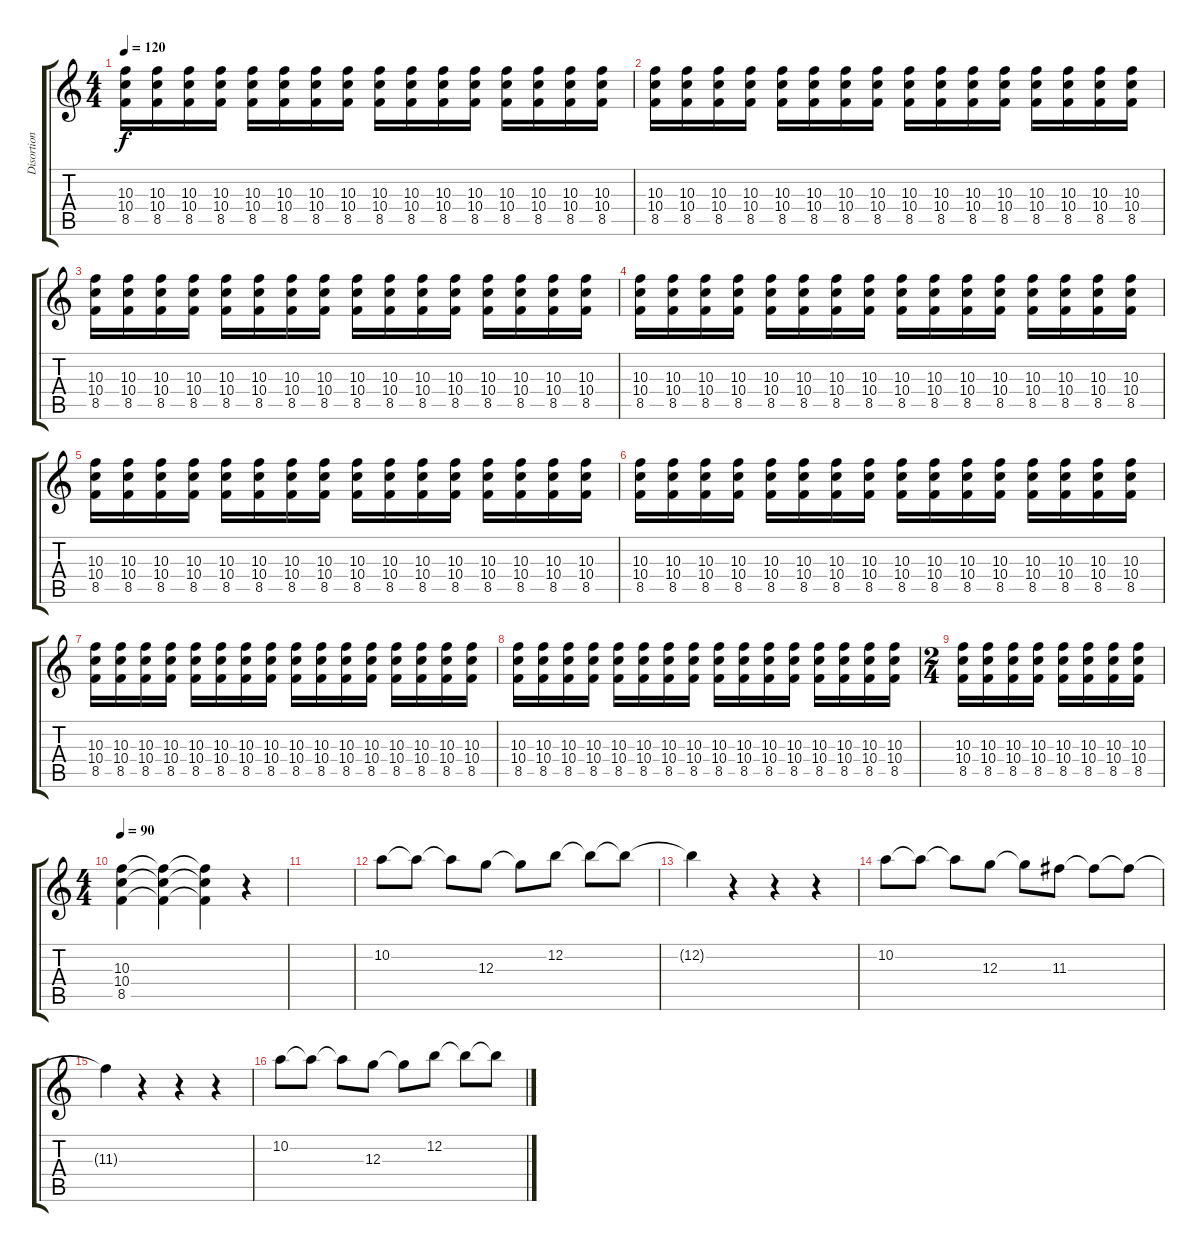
\track ("Disortion Left" "Disortion ") {instrument overdrivenguitar}
\staff {score tabs}
\tuning (E4 B3 G3 D3 A2 E2) {hide}
\ts (4 4)
\tempo 120
\clef g2
\ks c
(10.3 10.4 8.5).16{dy f} (10.3 10.4 8.5).16 (10.3 10.4 8.5).16 (10.3 10.4 8.5).16 (10.3 10.4 8.5).16 (10.3 10.4 8.5).16 (10.3 10.4 8.5).16 (10.3 10.4 8.5).16 (10.3 10.4 8.5).16 (10.3 10.4 8.5).16 (10.3 10.4 8.5).16 (10.3 10.4 8.5).16 (10.3 10.4 8.5).16 (10.3 10.4 8.5).16 (10.3 10.4 8.5).16 (10.3 10.4 8.5).16 |
(10.3 10.4 8.5).16 (10.3 10.4 8.5).16 (10.3 10.4 8.5).16 (10.3 10.4 8.5).16 (10.3 10.4 8.5).16 (10.3 10.4 8.5).16 (10.3 10.4 8.5).16 (10.3 10.4 8.5).16 (10.3 10.4 8.5).16 (10.3 10.4 8.5).16 (10.3 10.4 8.5).16 (10.3 10.4 8.5).16 (10.3 10.4 8.5).16 (10.3 10.4 8.5).16 (10.3 10.4 8.5).16 (10.3 10.4 8.5).16 |
(10.3 10.4 8.5).16 (10.3 10.4 8.5).16 (10.3 10.4 8.5).16 (10.3 10.4 8.5).16 (10.3 10.4 8.5).16 (10.3 10.4 8.5).16 (10.3 10.4 8.5).16 (10.3 10.4 8.5).16 (10.3 10.4 8.5).16 (10.3 10.4 8.5).16 (10.3 10.4 8.5).16 (10.3 10.4 8.5).16 (10.3 10.4 8.5).16 (10.3 10.4 8.5).16 (10.3 10.4 8.5).16 (10.3 10.4 8.5).16 |
(10.3 10.4 8.5).16 (10.3 10.4 8.5).16 (10.3 10.4 8.5).16 (10.3 10.4 8.5).16 (10.3 10.4 8.5).16 (10.3 10.4 8.5).16 (10.3 10.4 8.5).16 (10.3 10.4 8.5).16 (10.3 10.4 8.5).16 (10.3 10.4 8.5).16 (10.3 10.4 8.5).16 (10.3 10.4 8.5).16 (10.3 10.4 8.5).16 (10.3 10.4 8.5).16 (10.3 10.4 8.5).16 (10.3 10.4 8.5).16 |
(10.3 10.4 8.5).16 (10.3 10.4 8.5).16 (10.3 10.4 8.5).16 (10.3 10.4 8.5).16 (10.3 10.4 8.5).16 (10.3 10.4 8.5).16 (10.3 10.4 8.5).16 (10.3 10.4 8.5).16 (10.3 10.4 8.5).16 (10.3 10.4 8.5).16 (10.3 10.4 8.5).16 (10.3 10.4 8.5).16 (10.3 10.4 8.5).16 (10.3 10.4 8.5).16 (10.3 10.4 8.5).16 (10.3 10.4 8.5).16 |
(10.3 10.4 8.5).16 (10.3 10.4 8.5).16 (10.3 10.4 8.5).16 (10.3 10.4 8.5).16 (10.3 10.4 8.5).16 (10.3 10.4 8.5).16 (10.3 10.4 8.5).16 (10.3 10.4 8.5).16 (10.3 10.4 8.5).16 (10.3 10.4 8.5).16 (10.3 10.4 8.5).16 (10.3 10.4 8.5).16 (10.3 10.4 8.5).16 (10.3 10.4 8.5).16 (10.3 10.4 8.5).16 (10.3 10.4 8.5).16 |
(10.3 10.4 8.5).16 (10.3 10.4 8.5).16 (10.3 10.4 8.5).16 (10.3 10.4 8.5).16 (10.3 10.4 8.5).16 (10.3 10.4 8.5).16 (10.3 10.4 8.5).16 (10.3 10.4 8.5).16 (10.3 10.4 8.5).16 (10.3 10.4 8.5).16 (10.3 10.4 8.5).16 (10.3 10.4 8.5).16 (10.3 10.4 8.5).16 (10.3 10.4 8.5).16 (10.3 10.4 8.5).16 (10.3 10.4 8.5).16 |
(10.3 10.4 8.5).16 (10.3 10.4 8.5).16 (10.3 10.4 8.5).16 (10.3 10.4 8.5).16 (10.3 10.4 8.5).16 (10.3 10.4 8.5).16 (10.3 10.4 8.5).16 (10.3 10.4 8.5).16 (10.3 10.4 8.5).16 (10.3 10.4 8.5).16 (10.3 10.4 8.5).16 (10.3 10.4 8.5).16 (10.3 10.4 8.5).16 (10.3 10.4 8.5).16 (10.3 10.4 8.5).16 (10.3 10.4 8.5).16 |
\ts (2 4)
(10.3 10.4 8.5).16 (10.3 10.4 8.5).16 (10.3 10.4 8.5).16 (10.3 10.4 8.5).16 (10.3 10.4 8.5).16 (10.3 10.4 8.5).16 (10.3 10.4 8.5).16 (10.3 10.4 8.5).16 |
\ts (4 4)
\tempo 90
(10.3 10.4 8.5).4 (10.3{t} 10.4{t} 8.5{t}).4 (10.3{t} 10.4{t} 8.5{t}).4 r.4 |
|
10.2.8 10.2{t}.8 10.2{t}.8 12.3.8 12.3{t}.8 12.2.8 12.2{t}.8 12.2{t}.8 |
12.2{t}.4 r.4 r.4 r.4 |
10.2.8 10.2{t}.8 10.2{t}.8 12.3.8 12.3{t}.8 11.3.8 11.3{t}.8 11.3{t}.8 |
11.3{t}.4 r.4 r.4 r.4 |
10.2.8 10.2{t}.8 10.2{t}.8 12.3.8 12.3{t}.8 12.2.8 12.2{t}.8 12.2{t}.8
